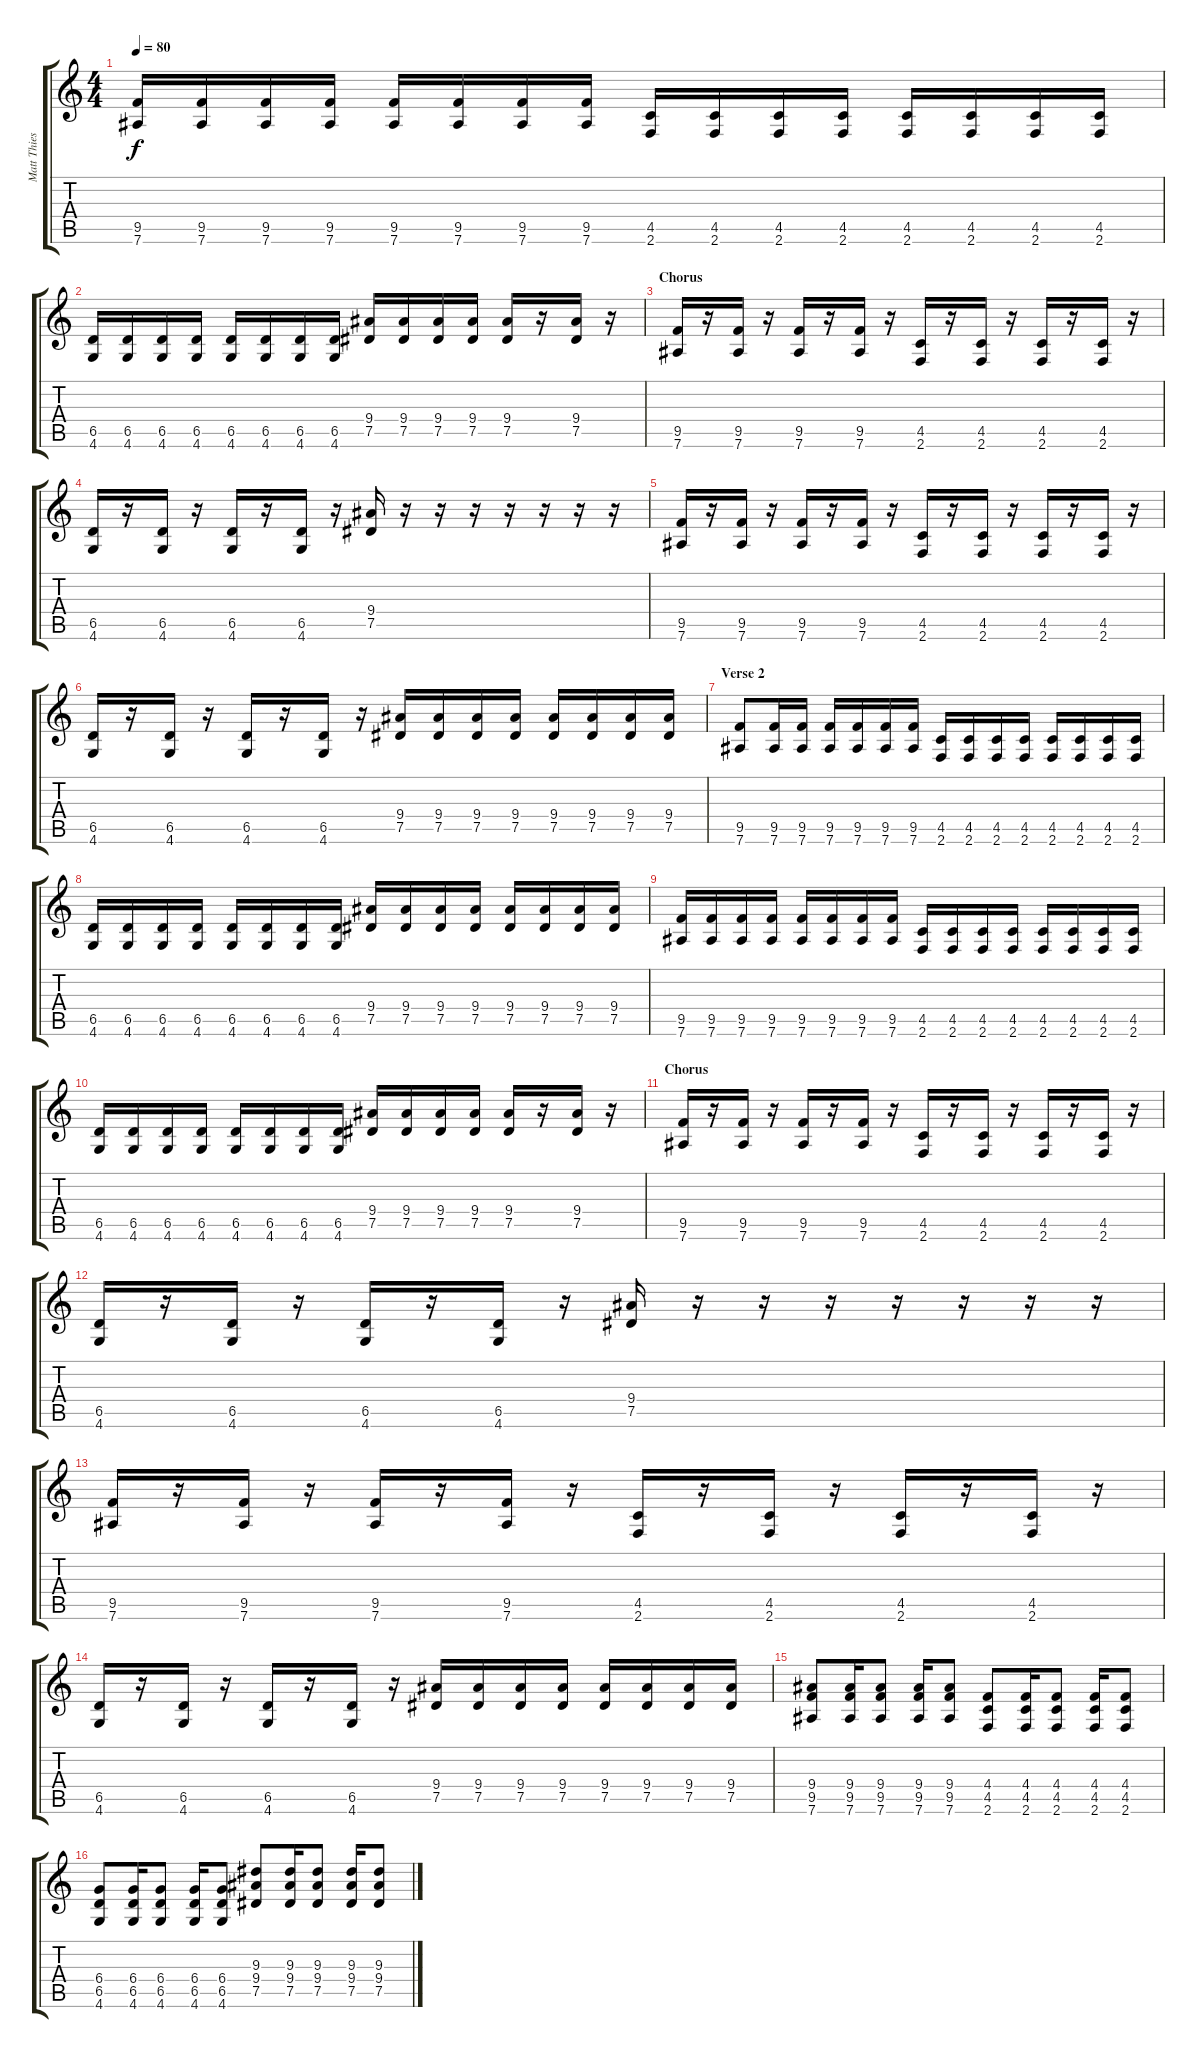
\track ("Matt Thiesen" "Matt Thies") {instrument overdrivenguitar}
\staff {score tabs}
\tuning (Eb4 Bb3 Gb3 Db3 Ab2 Eb2) {hide}
\ts (4 4)
\tempo 80
\clef g2
\ks c
(9.5 7.6).16{dy f} (9.5 7.6).16 (9.5 7.6).16 (9.5 7.6).16 (9.5 7.6).16 (9.5 7.6).16 (9.5 7.6).16 (9.5 7.6).16 (4.5 2.6).16 (4.5 2.6).16 (4.5 2.6).16 (4.5 2.6).16 (4.5 2.6).16 (4.5 2.6).16 (4.5 2.6).16 (4.5 2.6).16 |
(6.5 4.6).16 (6.5 4.6).16 (6.5 4.6).16 (6.5 4.6).16 (6.5 4.6).16 (6.5 4.6).16 (6.5 4.6).16 (6.5 4.6).16 (9.4 7.5).16 (9.4 7.5).16 (9.4 7.5).16 (9.4 7.5).16 (9.4 7.5).16 r.16 (9.4 7.5).16 r.16 |
\section ("" "Chorus")
(9.5 7.6).16 r.16 (9.5 7.6).16 r.16 (9.5 7.6).16 r.16 (9.5 7.6).16 r.16 (4.5 2.6).16 r.16 (4.5 2.6).16 r.16 (4.5 2.6).16 r.16 (4.5 2.6).16 r.16 |
(6.5 4.6).16 r.16 (6.5 4.6).16 r.16 (6.5 4.6).16 r.16 (6.5 4.6).16 r.16 (9.4 7.5).16 r.16 r.16 r.16 r.16 r.16 r.16 r.16 |
(9.5 7.6).16 r.16 (9.5 7.6).16 r.16 (9.5 7.6).16 r.16 (9.5 7.6).16 r.16 (4.5 2.6).16 r.16 (4.5 2.6).16 r.16 (4.5 2.6).16 r.16 (4.5 2.6).16 r.16 |
(6.5 4.6).16 r.16 (6.5 4.6).16 r.16 (6.5 4.6).16 r.16 (6.5 4.6).16 r.16 (9.4 7.5).16 (9.4 7.5).16 (9.4 7.5).16 (9.4 7.5).16 (9.4 7.5).16 (9.4 7.5).16 (9.4 7.5).16 (9.4 7.5).16 |
\section ("" "Verse 2")
(9.5 7.6).8 (9.5 7.6).16 (9.5 7.6).16 (9.5 7.6).16 (9.5 7.6).16 (9.5 7.6).16 (9.5 7.6).16 (4.5 2.6).16 (4.5 2.6).16 (4.5 2.6).16 (4.5 2.6).16 (4.5 2.6).16 (4.5 2.6).16 (4.5 2.6).16 (4.5 2.6).16 |
(6.5 4.6).16 (6.5 4.6).16 (6.5 4.6).16 (6.5 4.6).16 (6.5 4.6).16 (6.5 4.6).16 (6.5 4.6).16 (6.5 4.6).16 (9.4 7.5).16 (9.4 7.5).16 (9.4 7.5).16 (9.4 7.5).16 (9.4 7.5).16 (9.4 7.5).16 (9.4 7.5).16 (9.4 7.5).16 |
(9.5 7.6).16 (9.5 7.6).16 (9.5 7.6).16 (9.5 7.6).16 (9.5 7.6).16 (9.5 7.6).16 (9.5 7.6).16 (9.5 7.6).16 (4.5 2.6).16 (4.5 2.6).16 (4.5 2.6).16 (4.5 2.6).16 (4.5 2.6).16 (4.5 2.6).16 (4.5 2.6).16 (4.5 2.6).16 |
(6.5 4.6).16 (6.5 4.6).16 (6.5 4.6).16 (6.5 4.6).16 (6.5 4.6).16 (6.5 4.6).16 (6.5 4.6).16 (6.5 4.6).16 (9.4 7.5).16 (9.4 7.5).16 (9.4 7.5).16 (9.4 7.5).16 (9.4 7.5).16 r.16 (9.4 7.5).16 r.16 |
\section ("" "Chorus")
(9.5 7.6).16 r.16 (9.5 7.6).16 r.16 (9.5 7.6).16 r.16 (9.5 7.6).16 r.16 (4.5 2.6).16 r.16 (4.5 2.6).16 r.16 (4.5 2.6).16 r.16 (4.5 2.6).16 r.16 |
(6.5 4.6).16 r.16 (6.5 4.6).16 r.16 (6.5 4.6).16 r.16 (6.5 4.6).16 r.16 (9.4 7.5).16 r.16 r.16 r.16 r.16 r.16 r.16 r.16 |
(9.5 7.6).16 r.16 (9.5 7.6).16 r.16 (9.5 7.6).16 r.16 (9.5 7.6).16 r.16 (4.5 2.6).16 r.16 (4.5 2.6).16 r.16 (4.5 2.6).16 r.16 (4.5 2.6).16 r.16 |
(6.5 4.6).16 r.16 (6.5 4.6).16 r.16 (6.5 4.6).16 r.16 (6.5 4.6).16 r.16 (9.4 7.5).16 (9.4 7.5).16 (9.4 7.5).16 (9.4 7.5).16 (9.4 7.5).16 (9.4 7.5).16 (9.4 7.5).16 (9.4 7.5).16 |
\section ("" "")
(9.4 9.5 7.6).8 (9.4 9.5 7.6).16 (9.4 9.5 7.6).8 (9.4 9.5 7.6).16 (9.4 9.5 7.6).8 (4.4 4.5 2.6).8 (4.4 4.5 2.6).16 (4.4 4.5 2.6).8 (4.4 4.5 2.6).16 (4.4 4.5 2.6).8 |
(6.4 6.5 4.6).8 (6.4 6.5 4.6).16 (6.4 6.5 4.6).8 (6.4 6.5 4.6).16 (6.4 6.5 4.6).8 (9.3 9.4 7.5).8 (9.3 9.4 7.5).16 (9.3 9.4 7.5).8 (9.3 9.4 7.5).16 (9.3 9.4 7.5).8
